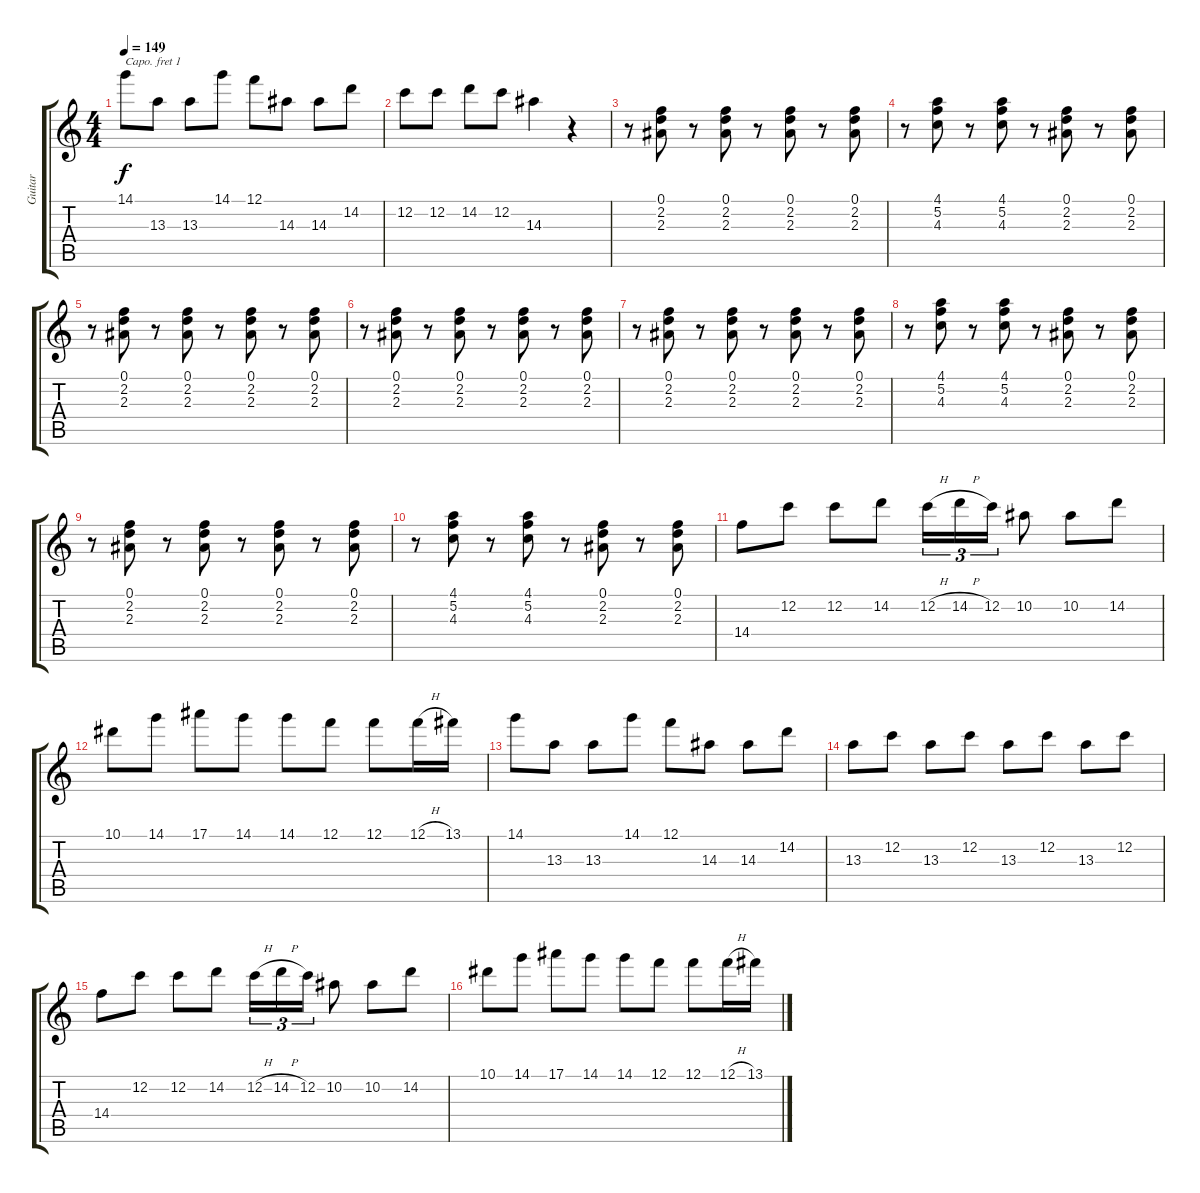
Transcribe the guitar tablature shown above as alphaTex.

\track ("Guitar" "Guitar") {instrument electricguitarclean}
\staff {score tabs}
\capo 1
\tuning (E4 B3 G3 D3 A2 E2) {hide}
\ts (4 4)
\tempo 149
\clef g2
\ks c
14.1.8{dy f} 13.3.8 13.3.8 14.1.8 12.1.8 14.3.8 14.3.8 14.2.8 |
12.2.8 12.2.8 14.2.8 12.2.8 14.3.4 r.4 |
r.8 (0.1 2.2 2.3).8 r.8 (0.1 2.2 2.3).8 r.8 (0.1 2.2 2.3).8 r.8 (0.1 2.2 2.3).8 |
r.8 (4.1 5.2 4.3).8 r.8 (4.1 5.2 4.3).8 r.8 (0.1 2.2 2.3).8 r.8 (0.1 2.2 2.3).8 |
r.8 (0.1 2.2 2.3).8 r.8 (0.1 2.2 2.3).8 r.8 (0.1 2.2 2.3).8 r.8 (0.1 2.2 2.3).8 |
r.8 (0.1 2.2 2.3).8 r.8 (0.1 2.2 2.3).8 r.8 (0.1 2.2 2.3).8 r.8 (0.1 2.2 2.3).8 |
r.8 (0.1 2.2 2.3).8 r.8 (0.1 2.2 2.3).8 r.8 (0.1 2.2 2.3).8 r.8 (0.1 2.2 2.3).8 |
r.8 (4.1 5.2 4.3).8 r.8 (4.1 5.2 4.3).8 r.8 (0.1 2.2 2.3).8 r.8 (0.1 2.2 2.3).8 |
r.8 (0.1 2.2 2.3).8 r.8 (0.1 2.2 2.3).8 r.8 (0.1 2.2 2.3).8 r.8 (0.1 2.2 2.3).8 |
r.8 (4.1 5.2 4.3).8 r.8 (4.1 5.2 4.3).8 r.8 (0.1 2.2 2.3).8 r.8 (0.1 2.2 2.3).8 |
14.4.8 12.2.8 12.2.8 14.2.8 12.2{h}.16{tu (3 2)} 14.2{h}.16{tu (3 2)} 12.2.16{tu (3 2)} 10.2.8 10.2.8 14.2.8 |
10.1.8 14.1.8 17.1.8 14.1.8 14.1.8 12.1.8 12.1.8 12.1{h}.16 13.1.16 |
14.1.8 13.3.8 13.3.8 14.1.8 12.1.8 14.3.8 14.3.8 14.2.8 |
13.3.8 12.2.8 13.3.8 12.2.8 13.3.8 12.2.8 13.3.8 12.2.8 |
14.4.8 12.2.8 12.2.8 14.2.8 12.2{h}.16{tu (3 2)} 14.2{h}.16{tu (3 2)} 12.2.16{tu (3 2)} 10.2.8 10.2.8 14.2.8 |
10.1.8 14.1.8 17.1.8 14.1.8 14.1.8 12.1.8 12.1.8 12.1{h}.16 13.1.16
